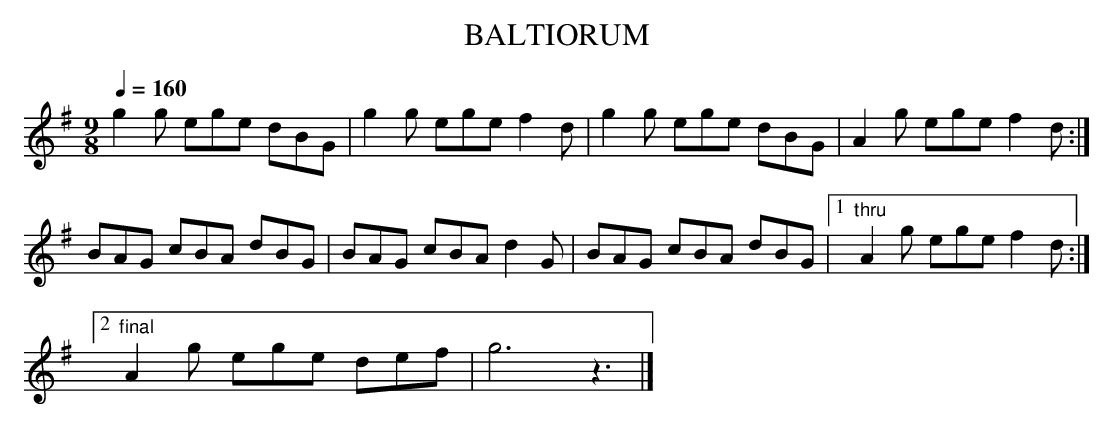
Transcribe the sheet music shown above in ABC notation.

X:1
T:BALTIORUM
ONMI the Gaelic title over the tune is "Bal-tigh-abhran" but unfortun-
ately that doesn't help matters unless "ford of the house of songs"
makes sense to you.
Q:1/4=160
M:9/8
L:1/8
K:G
g2g ege dBG|g2g ege f2d|g2g ege dBG|A2g ege f2d:|
BAG cBA dBG|BAG cBA d2G|BAG cBA dBG|1 "thru"A2g ege f2d:|
[2 "final"A2g ege def|g6z3|]
